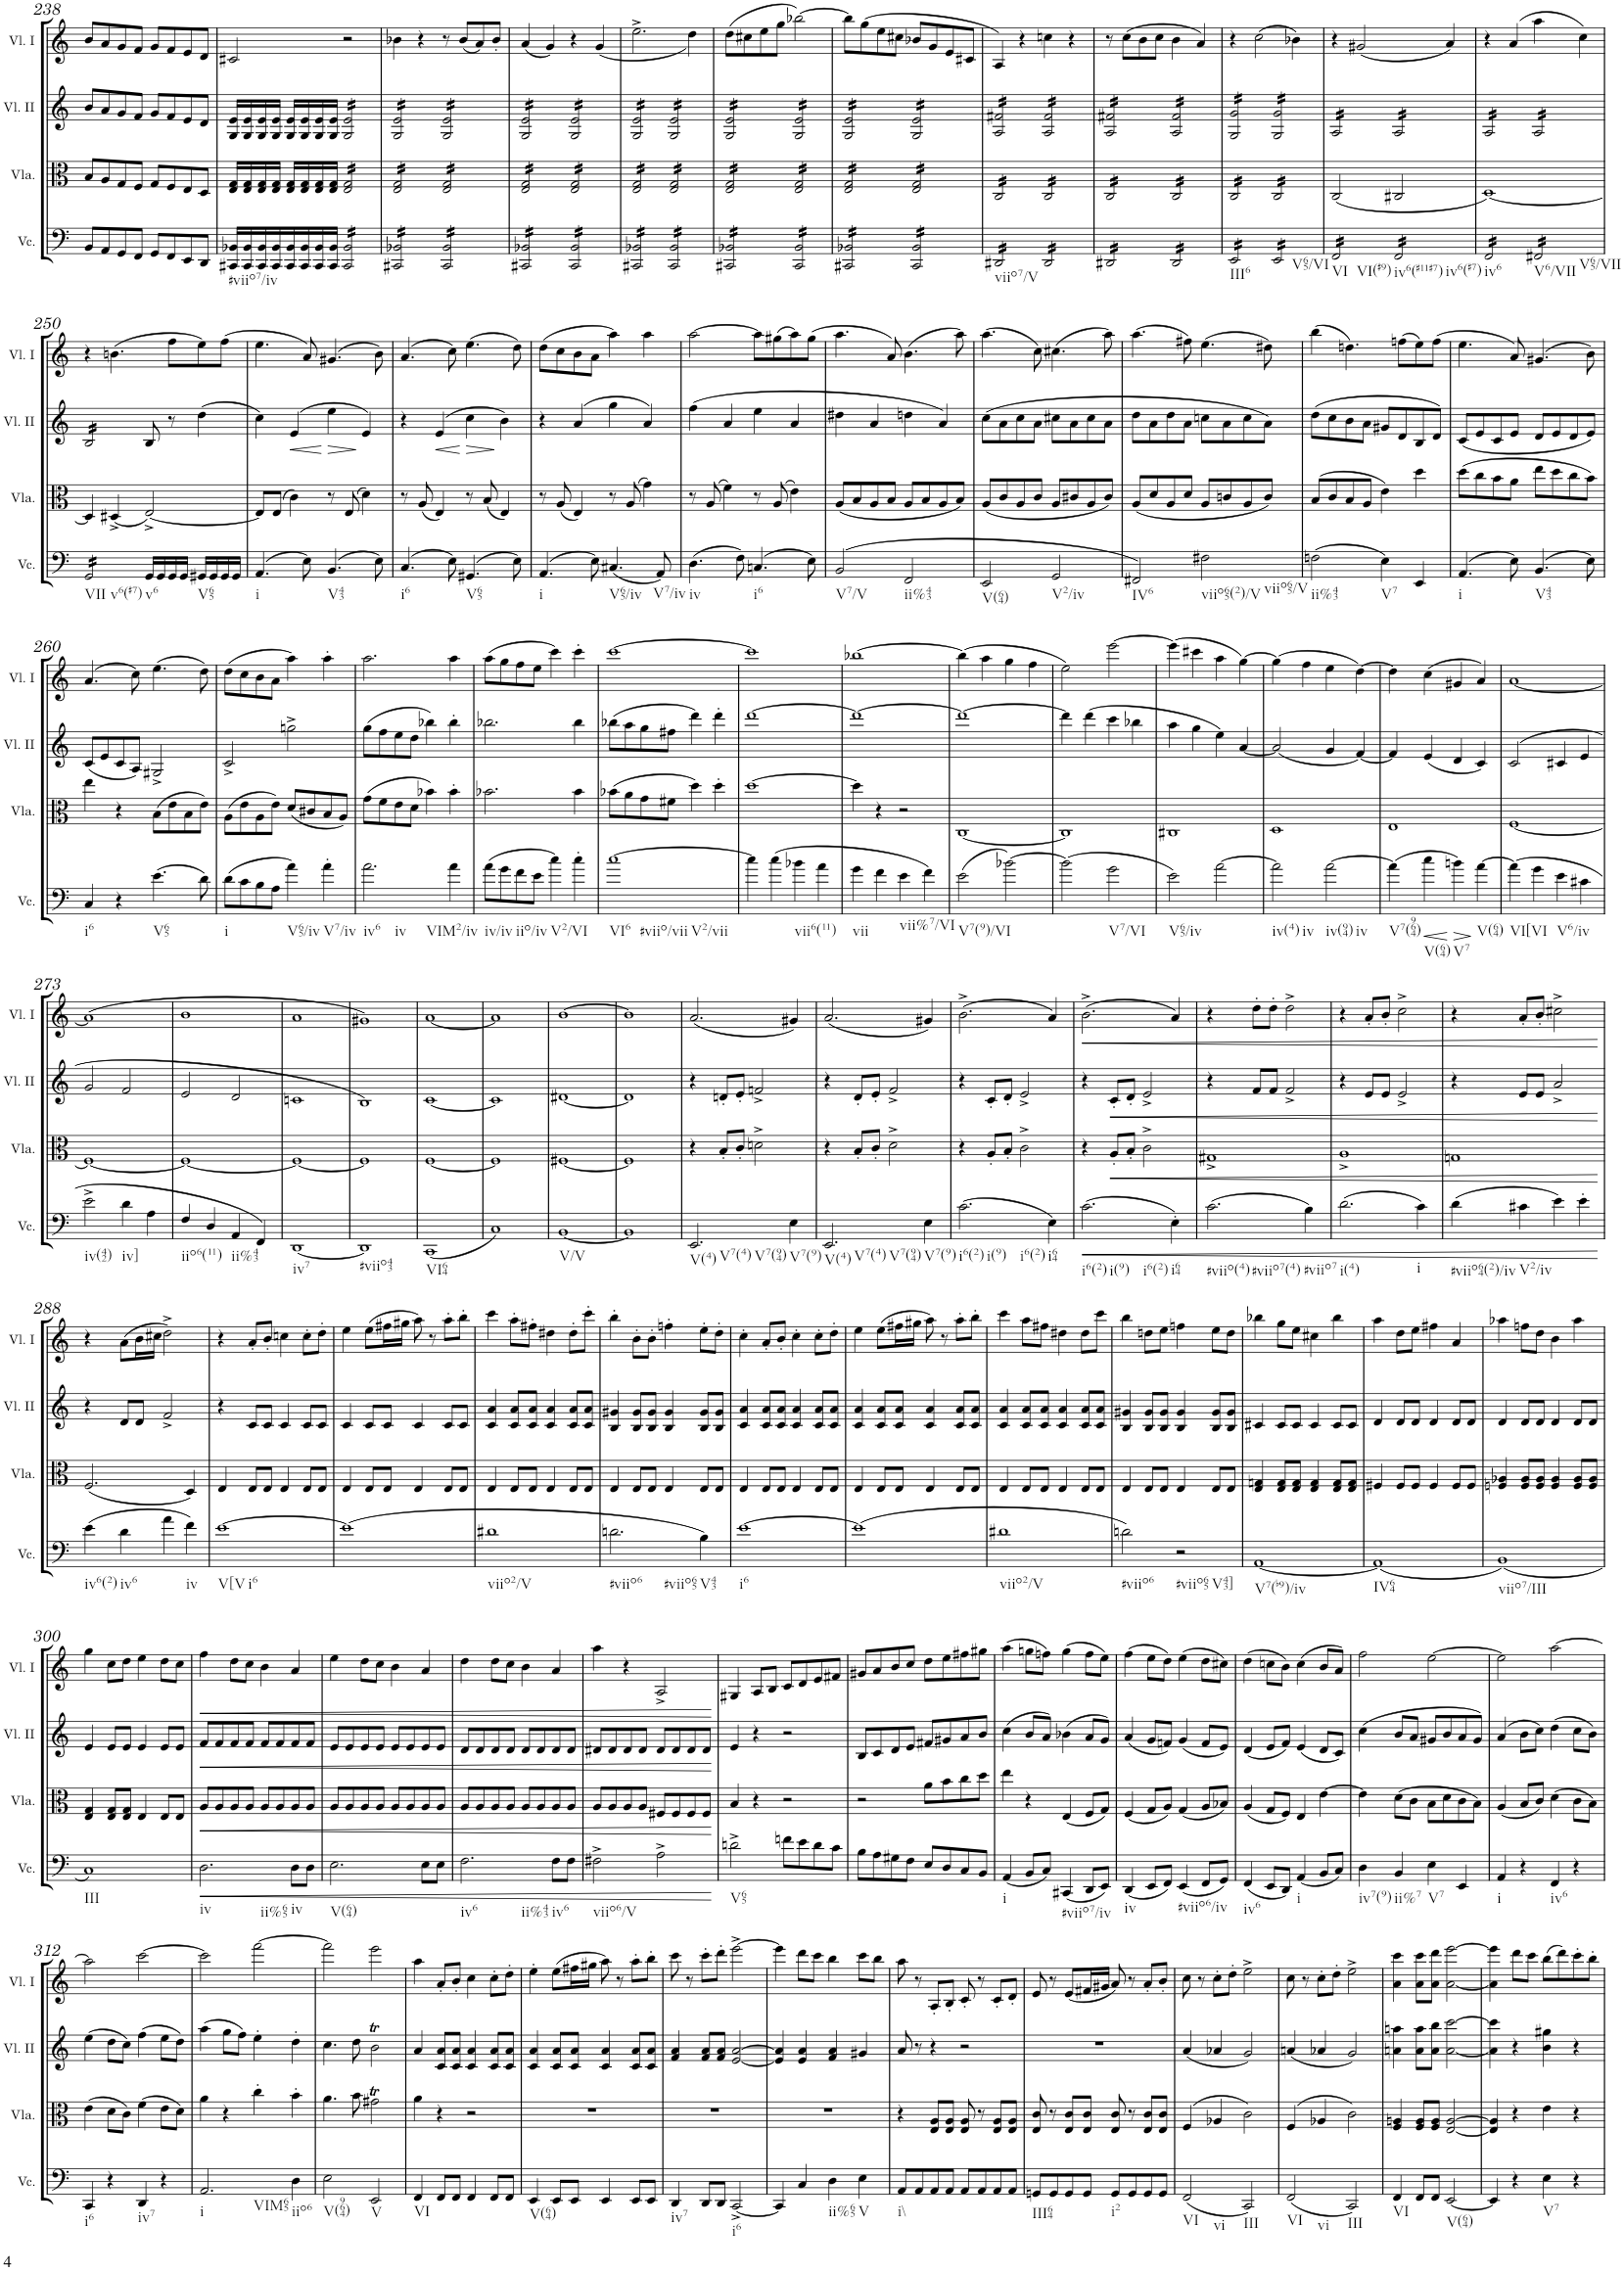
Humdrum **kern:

**kern	**dynam	**kern	**dynam	**kern	**dynam	**kern	**dynam
*part4	*part4	*part3	*part3	*part2	*part2	*part1	*part1
*staff4	*staff4	*staff3	*staff3	*staff2	*staff2	*staff1	*staff1
*I"Violoncello	*	*I"Viola	*	*I"Violine II	*	*I"Violine I	*
*I'Vc.	*	*I'Vla.	*	*I'Vl. II	*	*I'Vl. I	*
!!LO:PB:g=z
*clefF4	*	*clefC3	*	*clefG2	*	*clefG2	*
*k[]	*	*k[]	*	*k[]	*	*k[]	*
*M2/2	*	*M2/2	*	*M2/2	*	*M2/2	*
*met(c|)	*	*met(c|)	*	*met(c|)	*	*met(c|)	*
=238	=238	=238	=238	=238	=238	=238	=238
8BB/L	.	8B/L	.	8b/L	.	8b/L	.
8AA/	.	8A/	.	8a/	.	8a/	.
8GG/	.	8G/	.	8g/	.	8g/	.
8FF/J	.	8F/J	.	8f/J	.	8f/J	.
8GG/L	.	8G/L	.	8g/L	.	8g/L	.
8FF/	.	8F/	.	8f/	.	8f/	.
8EE/	.	8E/	.	8e/	.	8e/	.
8DD/J	.	8D/J	.	8d/J	.	8d/J	.
=239	=239	=239	=239	=239	=239	=239	=239
!LO:TX:b:t=#viio7/iv	!	!	!	!	!	!	!
16CC#X/ 16BB-X/LL	.	16E/ 16G/LL	.	16G/ 16e/LL	.	2c#X/	.
16CC#/ 16BB-/	.	16E/ 16G/	.	16G/ 16e/	.	.	.
16CC#/ 16BB-/	.	16E/ 16G/	.	16G/ 16e/	.	.	.
16CC#/ 16BB-/	.	16E/ 16G/JJ	.	16G/ 16e/JJ	.	.	.
16CC#/ 16BB-/	.	16E/ 16G/LL	.	16G/ 16e/LL	.	.	.
16CC#/ 16BB-/	.	16E/ 16G/	.	16G/ 16e/	.	.	.
16CC#/ 16BB-/	.	16E/ 16G/	.	16G/ 16e/	.	.	.
16CC#/ 16BB-/JJ	.	16E/ 16G/JJ	.	16G/ 16e/JJ	.	.	.
*tremolo	*	*	*	*	*	*	*
*	*	*tremolo	*	*	*	*	*
*	*	*	*	*tremolo	*	*	*
16CC#/ 16BB-/LL	.	16E/ 16G/LL	.	16G/ 16e/LL	.	2r	.
16CC#/ 16BB-/	.	16E/ 16G/	.	16G/ 16e/	.	.	.
16CC#/ 16BB-/	.	16E/ 16G/	.	16G/ 16e/	.	.	.
16CC#/ 16BB-/	.	16E/ 16G/	.	16G/ 16e/	.	.	.
16CC#/ 16BB-/	.	16E/ 16G/	.	16G/ 16e/	.	.	.
16CC#/ 16BB-/	.	16E/ 16G/	.	16G/ 16e/	.	.	.
16CC#/ 16BB-/	.	16E/ 16G/	.	16G/ 16e/	.	.	.
16CC#/ 16BB-/JJ	.	16E/ 16G/JJ	.	16G/ 16e/JJ	.	.	.
=240	=240	=240	=240	=240	=240	=240	=240
16CC#X/ 16BB-X/LL	.	16E/ 16G/LL	.	16G/ 16e/LL	.	4b-X\	.
16CC#X/ 16BB-X/	.	16E/ 16G/	.	16G/ 16e/	.	.	.
16CC#X/ 16BB-X/	.	16E/ 16G/	.	16G/ 16e/	.	.	.
16CC#X/ 16BB-X/	.	16E/ 16G/	.	16G/ 16e/	.	.	.
16CC#X/ 16BB-X/	.	16E/ 16G/	.	16G/ 16e/	.	4r	.
16CC#X/ 16BB-X/	.	16E/ 16G/	.	16G/ 16e/	.	.	.
16CC#X/ 16BB-X/	.	16E/ 16G/	.	16G/ 16e/	.	.	.
16CC#X/ 16BB-X/JJ	.	16E/ 16G/JJ	.	16G/ 16e/JJ	.	.	.
16CC#/ 16BB-/LL	.	16E/ 16G/LL	.	16G/ 16e/LL	.	8r	.
16CC#/ 16BB-/	.	16E/ 16G/	.	16G/ 16e/	.	.	.
16CC#/ 16BB-/	.	16E/ 16G/	.	16G/ 16e/	.	(<8b-/L	.
16CC#/ 16BB-/	.	16E/ 16G/	.	16G/ 16e/	.	.	.
16CC#/ 16BB-/	.	16E/ 16G/	.	16G/ 16e/	.	8a/)	.
16CC#/ 16BB-/	.	16E/ 16G/	.	16G/ 16e/	.	.	.
16CC#/ 16BB-/	.	16E/ 16G/	.	16G/ 16e/	.	8b-'/J	.
16CC#/ 16BB-/JJ	.	16E/ 16G/JJ	.	16G/ 16e/JJ	.	.	.
=241	=241	=241	=241	=241	=241	=241	=241
16CC#X/ 16BB-X/LL	.	16E/ 16G/LL	.	16G/ 16e/LL	.	(<4a/	.
16CC#X/ 16BB-X/	.	16E/ 16G/	.	16G/ 16e/	.	.	.
16CC#X/ 16BB-X/	.	16E/ 16G/	.	16G/ 16e/	.	.	.
16CC#X/ 16BB-X/	.	16E/ 16G/	.	16G/ 16e/	.	.	.
16CC#X/ 16BB-X/	.	16E/ 16G/	.	16G/ 16e/	.	4g/)	.
16CC#X/ 16BB-X/	.	16E/ 16G/	.	16G/ 16e/	.	.	.
16CC#X/ 16BB-X/	.	16E/ 16G/	.	16G/ 16e/	.	.	.
16CC#X/ 16BB-X/JJ	.	16E/ 16G/JJ	.	16G/ 16e/JJ	.	.	.
16CC#/ 16BB-/LL	.	16E/ 16G/LL	.	16G/ 16e/LL	.	4r	.
16CC#/ 16BB-/	.	16E/ 16G/	.	16G/ 16e/	.	.	.
16CC#/ 16BB-/	.	16E/ 16G/	.	16G/ 16e/	.	.	.
16CC#/ 16BB-/	.	16E/ 16G/	.	16G/ 16e/	.	.	.
16CC#/ 16BB-/	.	16E/ 16G/	.	16G/ 16e/	.	(<4g/	.
16CC#/ 16BB-/	.	16E/ 16G/	.	16G/ 16e/	.	.	.
16CC#/ 16BB-/	.	16E/ 16G/	.	16G/ 16e/	.	.	.
16CC#/ 16BB-/JJ	.	16E/ 16G/JJ	.	16G/ 16e/JJ	.	.	.
=242	=242	=242	=242	=242	=242	=242	=242
16CC#X/ 16BB-X/LL	.	16E/ 16G/LL	.	16G/ 16e/LL	.	2.ee^\	.
16CC#X/ 16BB-X/	.	16E/ 16G/	.	16G/ 16e/	.	.	.
16CC#X/ 16BB-X/	.	16E/ 16G/	.	16G/ 16e/	.	.	.
16CC#X/ 16BB-X/	.	16E/ 16G/	.	16G/ 16e/	.	.	.
16CC#X/ 16BB-X/	.	16E/ 16G/	.	16G/ 16e/	.	.	.
16CC#X/ 16BB-X/	.	16E/ 16G/	.	16G/ 16e/	.	.	.
16CC#X/ 16BB-X/	.	16E/ 16G/	.	16G/ 16e/	.	.	.
16CC#X/ 16BB-X/JJ	.	16E/ 16G/JJ	.	16G/ 16e/JJ	.	.	.
16CC#/ 16BB-/LL	.	16E/ 16G/LL	.	16G/ 16e/LL	.	.	.
16CC#/ 16BB-/	.	16E/ 16G/	.	16G/ 16e/	.	.	.
16CC#/ 16BB-/	.	16E/ 16G/	.	16G/ 16e/	.	.	.
16CC#/ 16BB-/	.	16E/ 16G/	.	16G/ 16e/	.	.	.
16CC#/ 16BB-/	.	16E/ 16G/	.	16G/ 16e/	.	4dd\)	.
16CC#/ 16BB-/	.	16E/ 16G/	.	16G/ 16e/	.	.	.
16CC#/ 16BB-/	.	16E/ 16G/	.	16G/ 16e/	.	.	.
16CC#/ 16BB-/JJ	.	16E/ 16G/JJ	.	16G/ 16e/JJ	.	.	.
=243	=243	=243	=243	=243	=243	=243	=243
16CC#X/ 16BB-X/LL	.	16E/ 16G/LL	.	16G/ 16e/LL	.	(>8dd\L	.
16CC#X/ 16BB-X/	.	16E/ 16G/	.	16G/ 16e/	.	.	.
16CC#X/ 16BB-X/	.	16E/ 16G/	.	16G/ 16e/	.	8cc#X\	.
16CC#X/ 16BB-X/	.	16E/ 16G/	.	16G/ 16e/	.	.	.
16CC#X/ 16BB-X/	.	16E/ 16G/	.	16G/ 16e/	.	8ee\	.
16CC#X/ 16BB-X/	.	16E/ 16G/	.	16G/ 16e/	.	.	.
16CC#X/ 16BB-X/	.	16E/ 16G/	.	16G/ 16e/	.	8gg\J	.
16CC#X/ 16BB-X/JJ	.	16E/ 16G/JJ	.	16G/ 16e/JJ	.	.	.
16CC#/ 16BB-/LL	.	16E/ 16G/LL	.	16G/ 16e/LL	.	[2bb-X\)	.
16CC#/ 16BB-/	.	16E/ 16G/	.	16G/ 16e/	.	.	.
16CC#/ 16BB-/	.	16E/ 16G/	.	16G/ 16e/	.	.	.
16CC#/ 16BB-/	.	16E/ 16G/	.	16G/ 16e/	.	.	.
16CC#/ 16BB-/	.	16E/ 16G/	.	16G/ 16e/	.	.	.
16CC#/ 16BB-/	.	16E/ 16G/	.	16G/ 16e/	.	.	.
16CC#/ 16BB-/	.	16E/ 16G/	.	16G/ 16e/	.	.	.
16CC#/ 16BB-/JJ	.	16E/ 16G/JJ	.	16G/ 16e/JJ	.	.	.
=244	=244	=244	=244	=244	=244	=244	=244
16CC#X/ 16BB-X/LL	.	16E/ 16G/LL	.	16G/ 16e/LL	.	8bb-\L]	.
16CC#X/ 16BB-X/	.	16E/ 16G/	.	16G/ 16e/	.	.	.
16CC#X/ 16BB-X/	.	16E/ 16G/	.	16G/ 16e/	.	(>8gg\	.
16CC#X/ 16BB-X/	.	16E/ 16G/	.	16G/ 16e/	.	.	.
16CC#X/ 16BB-X/	.	16E/ 16G/	.	16G/ 16e/	.	8ee\	.
16CC#X/ 16BB-X/	.	16E/ 16G/	.	16G/ 16e/	.	.	.
16CC#X/ 16BB-X/	.	16E/ 16G/	.	16G/ 16e/	.	8cc#X\J	.
16CC#X/ 16BB-X/JJ	.	16E/ 16G/JJ	.	16G/ 16e/JJ	.	.	.
16CC#/ 16BB-/LL	.	16E/ 16G/LL	.	16G/ 16e/LL	.	8b-X/L	.
16CC#/ 16BB-/	.	16E/ 16G/	.	16G/ 16e/	.	.	.
16CC#/ 16BB-/	.	16E/ 16G/	.	16G/ 16e/	.	8g/	.
16CC#/ 16BB-/	.	16E/ 16G/	.	16G/ 16e/	.	.	.
16CC#/ 16BB-/	.	16E/ 16G/	.	16G/ 16e/	.	8e/	.
16CC#/ 16BB-/	.	16E/ 16G/	.	16G/ 16e/	.	.	.
16CC#/ 16BB-/	.	16E/ 16G/	.	16G/ 16e/	.	8c#X/J	.
16CC#/ 16BB-/JJ	.	16E/ 16G/JJ	.	16G/ 16e/JJ	.	.	.
=245	=245	=245	=245	=245	=245	=245	=245
!LO:TX:b:t=viio7/V	!	!	!	!	!	!	!
16DD#X/LL	.	16C/LL	.	16A/ 16f#X/LL	.	4A/)	.
16DD#X/	.	16C/	.	16A/ 16f#X/	.	.	.
16DD#X/	.	16C/	.	16A/ 16f#X/	.	.	.
16DD#X/	.	16C/	.	16A/ 16f#X/	.	.	.
16DD#X/	.	16C/	.	16A/ 16f#X/	.	4r	.
16DD#X/	.	16C/	.	16A/ 16f#X/	.	.	.
16DD#X/	.	16C/	.	16A/ 16f#X/	.	.	.
16DD#X/JJ	.	16C/JJ	.	16A/ 16f#X/JJ	.	.	.
16DD#/LL	.	16C/LL	.	16A/ 16f#/LL	.	4ccn\	.
16DD#/	.	16C/	.	16A/ 16f#/	.	.	.
16DD#/	.	16C/	.	16A/ 16f#/	.	.	.
16DD#/	.	16C/	.	16A/ 16f#/	.	.	.
16DD#/	.	16C/	.	16A/ 16f#/	.	4r	.
16DD#/	.	16C/	.	16A/ 16f#/	.	.	.
16DD#/	.	16C/	.	16A/ 16f#/	.	.	.
16DD#/JJ	.	16C/JJ	.	16A/ 16f#/JJ	.	.	.
=246	=246	=246	=246	=246	=246	=246	=246
16DD#X/LL	.	16C/LL	.	16A/ 16f#X/LL	.	8r	.
16DD#X/	.	16C/	.	16A/ 16f#X/	.	.	.
16DD#X/	.	16C/	.	16A/ 16f#X/	.	(>8cc\L	.
16DD#X/	.	16C/	.	16A/ 16f#X/	.	.	.
16DD#X/	.	16C/	.	16A/ 16f#X/	.	8b\	.
16DD#X/	.	16C/	.	16A/ 16f#X/	.	.	.
16DD#X/	.	16C/	.	16A/ 16f#X/	.	8cc\J	.
16DD#X/JJ	.	16C/JJ	.	16A/ 16f#X/JJ	.	.	.
16DD#/LL	.	16C/LL	.	16A/ 16f#/LL	.	4b\	.
16DD#/	.	16C/	.	16A/ 16f#/	.	.	.
16DD#/	.	16C/	.	16A/ 16f#/	.	.	.
16DD#/	.	16C/	.	16A/ 16f#/	.	.	.
16DD#/	.	16C/	.	16A/ 16f#/	.	4a/)	.
16DD#/	.	16C/	.	16A/ 16f#/	.	.	.
16DD#/	.	16C/	.	16A/ 16f#/	.	.	.
16DD#/JJ	.	16C/JJ	.	16A/ 16f#/JJ	.	.	.
=247	=247	=247	=247	=247	=247	=247	=247
!LO:TX:b:t=III6	!	!	!	!	!	!	!
16EE/LL	.	16C/LL	.	16G/ 16g/LL	.	4r	.
16EE/	.	16C/	.	16G/ 16g/	.	.	.
16EE/	.	16C/	.	16G/ 16g/	.	.	.
16EE/	.	16C/	.	16G/ 16g/	.	.	.
16EE/	.	16C/	.	16G/ 16g/	.	(>2cc\	.
16EE/	.	16C/	.	16G/ 16g/	.	.	.
16EE/	.	16C/	.	16G/ 16g/	.	.	.
16EE/JJ	.	16C/JJ	.	16G/ 16g/JJ	.	.	.
!LO:TX:b:t=V65/VI	!	!	!	!	!	!	!
16EE/LL	.	16C/LL	.	16G/ 16g/LL	.	.	.
16EE/	.	16C/	.	16G/ 16g/	.	.	.
16EE/	.	16C/	.	16G/ 16g/	.	.	.
16EE/	.	16C/	.	16G/ 16g/	.	.	.
16EE/	.	16C/	.	16G/ 16g/	.	4b-X\)	.
16EE/	.	16C/	.	16G/ 16g/	.	.	.
16EE/	.	16C/	.	16G/ 16g/	.	.	.
16EE/JJ	.	16C/JJ	.	16G/ 16g/JJ	.	.	.
*	*	*Xtremolo	*	*	*	*	*
=248	=248	=248	=248	=248	=248	=248	=248
!LO:TX:b:t=VI	!	!	!	!	!	!	!
!LO:TX:b:t=VI(#9)	!	!	!	!	!	!	!
16FF/LL	.	(<2C/	.	16A/LL	.	4r	.
16FF/	.	.	.	16A/	.	.	.
16FF/	.	.	.	16A/	.	.	.
16FF/	.	.	.	16A/	.	.	.
16FF/	.	.	.	16A/	.	(<2g#X/	.
16FF/	.	.	.	16A/	.	.	.
16FF/	.	.	.	16A/	.	.	.
16FF/JJ	.	.	.	16A/JJ	.	.	.
!LO:TX:b:t=iv6(#11#7)	!	!	!	!	!	!	!
!LO:TX:b:t=iv6(#7)	!	!	!	!	!	!	!
16FF/LL	.	2C#X/	.	16A/LL	.	.	.
16FF/	.	.	.	16A/	.	.	.
16FF/	.	.	.	16A/	.	.	.
16FF/	.	.	.	16A/	.	.	.
16FF/	.	.	.	16A/	.	4a/)	.
16FF/	.	.	.	16A/	.	.	.
16FF/	.	.	.	16A/	.	.	.
16FF/JJ	.	.	.	16A/JJ	.	.	.
=249	=249	=249	=249	=249	=249	=249	=249
!LO:TX:b:t=iv6	!	!	!	!	!	!	!
16FF/LL	.	[1D)	.	16A/LL	.	4r	.
16FF/	.	.	.	16A/	.	.	.
16FF/	.	.	.	16A/	.	.	.
16FF/	.	.	.	16A/	.	.	.
16FF/	.	.	.	16A/	.	(>4a/	.
16FF/	.	.	.	16A/	.	.	.
16FF/	.	.	.	16A/	.	.	.
16FF/JJ	.	.	.	16A/JJ	.	.	.
!LO:TX:b:t=V6/VII	!	!	!	!	!	!	!
!LO:TX:b:t=V65/VII	!	!	!	!	!	!	!
16FF#X/LL	.	.	.	16A/LL	.	4aa\	.
16FF#X/	.	.	.	16A/	.	.	.
16FF#X/	.	.	.	16A/	.	.	.
16FF#X/	.	.	.	16A/	.	.	.
16FF#X/	.	.	.	16A/	.	4cc\)	.
16FF#X/	.	.	.	16A/	.	.	.
16FF#X/	.	.	.	16A/	.	.	.
16FF#X/JJ	.	.	.	16A/JJ	.	.	.
!!LO:LB:g=z
=250	=250	=250	=250	=250	=250	=250	=250
!LO:TX:b:t=VII	!	!	!	!	!	!	!
!LO:TX:b:t=v6(#7)	!	!	!	!	!	!	!
16GG/LL	.	4D/]	.	16B/LL	.	4r	.
16GG/	.	.	.	16B/	.	.	.
16GG/	.	.	.	16B/	.	.	.
16GG/	.	.	.	16B/	.	.	.
16GG/	.	(<4D#X^/	.	16B/	.	(>4.bn\	.
16GG/	.	.	.	16B/	.	.	.
16GG/	.	.	.	16B/	.	.	.
16GG/JJ	.	.	.	16B/JJ	.	.	.
*	*	*	*	*Xtremolo	*	*	*
*Xtremolo	*	*	*	*	*	*	*
!LO:TX:b:t=v6	!	!	!	!	!	!	!
16GG/LL	.	[2E^/)	.	8B/	.	.	.
16GG/	.	.	.	.	.	.	.
16GG/	.	.	.	8r	.	8ff\L	.
16GG/JJ	.	.	.	.	.	.	.
!LO:TX:b:t=V65	!	!	!	!	!	!	!
16GG#X/LL	.	.	.	(>4dd\	.	8ee\)	.
16GG#/	.	.	.	.	.	.	.
16GG#/	.	.	.	.	.	(>8ff\J	.
16GG#/JJ	.	.	.	.	.	.	.
=251	=251	=251	=251	=251	=251	=251	=251
!LO:TX:b:t=i	!	!	!	!	!	!	!
(>4.AA/	.	8E/L]	.	4cc\)	.	4.ee\	.
.	.	(>8E/J	.	.	.	.	.
!	!	!	!	!	!LO:HP:b	!	!
.	.	4c\)	.	(>4e/	<	.	.
8E\)	.	.	.	.	.	8a/)	.
!LO:TX:b:t=V43	!	!	!	!	!	!	!
!	!	!	!	!	!LO:HP:n=1:b	!	!
(>4.BB/	.	8r	.	4ee\	[ >	(>4.g#X/	.
.	.	(>8E/	.	.	.	.	.
.	.	4d\)	.	4e/)	]	.	.
8E\)	.	.	.	.	.	8b\)	.
=252	=252	=252	=252	=252	=252	=252	=252
!LO:TX:b:t=i6	!	!	!	!	!	!	!
(>4.C/	.	8r	.	4r	.	(>4.a/	.
.	.	(<8A/	.	.	.	.	.
!	!	!	!	!	!LO:HP:b	!	!
.	.	4E/)	.	(>4e/	<	.	.
8E\)	.	.	.	.	.	8cc\)	.
!LO:TX:b:t=V65	!	!	!	!	!	!	!
!	!	!	!	!	!LO:HP:n=1:b	!	!
(>4.GG#X/	.	8r	.	4cc\	[ >	(>4.ee\	.
.	.	(<8B/	.	.	.	.	.
.	.	4E/)	.	4b\)	]	.	.
8E\)	.	.	.	.	.	8dd\)	.
=253	=253	=253	=253	=253	=253	=253	=253
!LO:TX:b:t=i	!	!	!	!	!	!	!
(>4.AA/	.	8r	.	4r	.	(>8dd\L	.
.	.	(<8A/	.	.	.	8cc\	.
.	.	4E/)	.	(>4a/	.	8b\	.
8E\)	.	.	.	.	.	8a\J	.
!LO:TX:b:t=V65/iv	!	!	!	!	!	!	!
(<4.C#X/	.	8r	.	4gg\	.	4aa\)	.
.	.	(>8A/	.	.	.	.	.
.	.	4g\)	.	4a/)	.	4aa\	.
!LO:TX:b:t=V7/iv	!	!	!	!	!	!	!
8AA/)	.	.	.	.	.	.	.
=254	=254	=254	=254	=254	=254	=254	=254
!LO:TX:b:t=iv	!	!	!	!	!	!	!
(>4.D\	.	8r	.	(>4ff\	.	[2aa\	.
.	.	(>8A/	.	.	.	.	.
.	.	4f\)	.	4a/	.	.	.
8F\)	.	.	.	.	.	.	.
!LO:TX:b:t=i6	!	!	!	!	!	!	!
(>4.Cn/	.	8r	.	4ee\	.	8aa\L]	.
.	.	(>8A/	.	.	.	(>8gg#X\	.
.	.	4e\)	.	4a/	.	8aa\)	.
8E\)	.	.	.	.	.	(>8gg#\J	.
=255	=255	=255	=255	=255	=255	=255	=255
!LO:TX:b:t=V7/V	!	!	!	!	!	!	!
(>2BB/	.	(<8A/L	.	4dd#X\	.	4.aa\	.
.	.	8B/	.	.	.	.	.
.	.	8A/	.	4a/	.	.	.
.	.	8B/J	.	.	.	8a/)	.
!LO:TX:b:t=ii%43	!	!	!	!	!	!	!
2FF/	.	8A/L	.	4ddn\	.	(>4.b\	.
.	.	8B/	.	.	.	.	.
.	.	8A/	.	4a/)	.	.	.
.	.	8B/J)	.	.	.	8aa\)	.
=256	=256	=256	=256	=256	=256	=256	=256
!LO:TX:b:t=V(64)	!	!	!	!	!	!	!
2EE/	.	(<8A/L	.	(>8cc\L	.	(>4.aa\	.
.	.	8c/	.	8a\	.	.	.
.	.	8A/	.	8cc\	.	.	.
.	.	8c/J	.	8a\J	.	8cc\)	.
!LO:TX:b:t=V2/iv	!	!	!	!	!	!	!
2GG/	.	8A/L	.	8cc#X\L	.	(>4.cc#X\	.
.	.	8c#X/	.	8a\	.	.	.
.	.	8A/	.	8cc#\	.	.	.
.	.	8c#/J)	.	8a\J	.	8aa\)	.
=257	=257	=257	=257	=257	=257	=257	=257
!LO:TX:b:t=IV6	!	!	!	!	!	!	!
2FF#X/)	.	(<8A/L	.	8dd\L	.	(>4.aa\	.
.	.	8d/	.	8a\	.	.	.
.	.	8A/	.	8dd\	.	.	.
.	.	8d/J	.	8a\J	.	8ff#X\)	.
!LO:TX:b:t=viio65(2)/V	!	!	!	!	!	!	!
!LO:TX:b:t=viio65/V	!	!	!	!	!	!	!
2F#X\	.	8A/L	.	8ccn\L	.	(>4.ee\	.
.	.	8cn/	.	8a\	.	.	.
.	.	8A/	.	8cc\	.	.	.
.	.	8c/J)	.	8a\J)	.	8dd#X\)	.
=258	=258	=258	=258	=258	=258	=258	=258
!LO:TX:b:t=ii%43	!	!	!	!	!	!	!
(>2Fn\	.	(>8B/L	.	(>8dd\L	.	(>4bb\	.
.	.	8c/	.	8cc\	.	.	.
.	.	8B/	.	8b\	.	4.ddn\)	.
.	.	8A/J	.	8a\J	.	.	.
!LO:TX:b:t=V7	!	!	!	!	!	!	!
4E\)	.	4e\)	.	8g#X/L	.	.	.
.	.	.	.	8d/	.	(>8ffn\L	.
4EE/	.	4dd\	.	8B/	.	8ee\)	.
.	.	.	.	8d/J)	.	(>8ff\J	.
=259	=259	=259	=259	=259	=259	=259	=259
!LO:TX:b:t=i	!	!	!	!	!	!	!
(>4.AA/	.	(>8dd\L	.	(<8c/L	.	4.ee\	.
.	.	8cc\	.	8e/	.	.	.
.	.	8b\	.	8c/	.	.	.
8E\)	.	8a\J	.	8e/J	.	8a/)	.
!LO:TX:b:t=V43	!	!	!	!	!	!	!
(>4.BB/	.	8ee\L	.	8d/L	.	(>4.g#X/	.
.	.	8dd\	.	8e/	.	.	.
.	.	8cc\	.	8d/	.	.	.
8E\)	.	8b\J)	.	8e/J)	.	8b\)	.
!!LO:LB:g=z
=260	=260	=260	=260	=260	=260	=260	=260
!LO:TX:b:t=i6	!	!	!	!	!	!	!
4C/	.	4ee\	.	(<8c/L	.	(>4.a/	.
.	.	.	.	8e/	.	.	.
4r	.	4r	.	8c/	.	.	.
.	.	.	.	8A/J)	.	8cc\)	.
!LO:TX:b:t=V65	!	!	!	!	!	!	!
(>4.e\	.	(>8B\L	.	2G#X^/	.	(>4.ee\	.
.	.	8e\	.	.	.	.	.
.	.	8B\	.	.	.	.	.
8d\)	.	8e\J)	.	.	.	8dd\)	.
=261	=261	=261	=261	=261	=261	=261	=261
!LO:TX:b:t=i	!	!	!	!	!	!	!
(>8d\L	.	(>8A\L	.	2c^/	.	(>8dd\L	.
8c\	.	8e\	.	.	.	8cc\	.
8B\	.	8A\	.	.	.	8b\	.
8A\J	.	8e\J)	.	.	.	8a\J	.
!LO:TX:b:t=V65/iv	!	!	!	!	!	!	!
4a\)	.	(<8d/L	.	2ggn^\	.	4aa\)	.
.	.	8c#X/	.	.	.	.	.
!LO:TX:b:t=V7/iv	!	!	!	!	!	!	!
4a'\	.	8B/	.	.	.	4aa'\	.
.	.	8A/J)	.	.	.	.	.
=262	=262	=262	=262	=262	=262	=262	=262
!LO:TX:b:t=iv6	!	!	!	!	!	!	!
!LO:TX:b:t=iv	!	!	!	!	!	!	!
!LO:TX:b:t=VIM2/iv	!	!	!	!	!	!	!
2.a\	.	(>8g\L	.	(>8gg\L	.	2.aa\	.
.	.	8f\	.	8ff\	.	.	.
.	.	8e\	.	8ee\	.	.	.
.	.	8d\J	.	8dd\J	.	.	.
.	.	4b-X\)	.	4bb-X\)	.	.	.
4a\	.	4b-'\	.	4bb-'\	.	4aa\	.
=263	=263	=263	=263	=263	=263	=263	=263
!LO:TX:b:t=iv/iv	!	!	!	!	!	!	!
(>8a\L	.	2.b-X\	.	2.bb-X\	.	(>8aa\L	.
8g\	.	.	.	.	.	8gg\	.
!LO:TX:b:t=iio/iv	!	!	!	!	!	!	!
8f\	.	.	.	.	.	8ff\	.
8e\J	.	.	.	.	.	8ee\J	.
!LO:TX:b:t=V2/VI	!	!	!	!	!	!	!
4cc\)	.	.	.	.	.	4ccc\)	.
4cc'\	.	4b-\	.	4bb-\	.	4ccc'\	.
=264	=264	=264	=264	=264	=264	=264	=264
!LO:TX:b:t=VI6	!	!	!	!	!	!	!
!LO:TX:b:t=#viio/vii	!	!	!	!	!	!	!
!LO:TX:b:t=V2/vii	!	!	!	!	!	!	!
[1cc	.	(>8b-X\L	.	(>8bb-X\L	.	[1ccc	.
.	.	8a\	.	8aa\	.	.	.
.	.	8g\	.	8gg\	.	.	.
.	.	8f#X\J	.	8ff#X\J	.	.	.
.	.	4dd\)	.	4ddd\)	.	.	.
.	.	4dd'\	.	4ddd'\	.	.	.
=265	=265	=265	=265	=265	=265	=265	=265
4cc\]	.	[1dd	.	[1ddd	.	1ccc]	.
(>4cc\	.	.	.	.	.	.	.
!LO:TX:b:t=vii6(11)	!	!	!	!	!	!	!
4b-X\	.	.	.	.	.	.	.
4a\	.	.	.	.	.	.	.
=266	=266	=266	=266	=266	=266	=266	=266
!LO:TX:b:t=vii	!	!	!	!	!	!	!
4g\	.	4dd\]	.	1ddd_	.	[1bb-X	.
4f\	.	4r	.	.	.	.	.
!LO:TX:b:t=vii%7/VI	!	!	!	!	!	!	!
4e\	.	2r	.	.	.	.	.
4f\)	.	.	.	.	.	.	.
=267	=267	=267	=267	=267	=267	=267	=267
!LO:TX:b:t=V7(9)/VI	!	!	!	!	!	!	!
(>2e\	.	[1C	.	1ddd_	.	(>4bb-\]	.
.	.	.	.	.	.	4aa\	.
[2b-X\)	.	.	.	.	.	4gg\	.
.	.	.	.	.	.	4ff\	.
=268	=268	=268	=268	=268	=268	=268	=268
(>2b-\]	.	1C]	.	4ddd\]	.	2ee\)	.
.	.	.	.	(>4ddd\	.	.	.
!LO:TX:b:t=V7/VI	!	!	!	!	!	!	!
2g\	.	.	.	4ccc\	.	[2eee\	.
.	.	.	.	4bb-X\	.	.	.
=269	=269	=269	=269	=269	=269	=269	=269
!LO:TX:b:t=V65/iv	!	!	!	!	!	!	!
2e\)	.	1C#X	.	4aa\	.	(>4eee\]	.
.	.	.	.	4gg\	.	4ccc#X\	.
[2a\	.	.	.	4ee\)	.	4aa\	.
.	.	.	.	[4a/	.	[4gg\)	.
=270	=270	=270	=270	=270	=270	=270	=270
!LO:TX:b:t=iv(4)	!	!	!	!	!	!	!
!LO:TX:b:t=iv	!	!	!	!	!	!	!
2a\]	.	1D	.	(<2a/]	.	(>4gg\]	.
.	.	.	.	.	.	4ff\	.
!LO:TX:b:t=iv(94)	!	!	!	!	!	!	!
!LO:TX:b:t=iv	!	!	!	!	!	!	!
[2a\	.	.	.	4g/	.	4ee\	.
.	.	.	.	[4f/)	.	[4dd\)	.
=271	=271	=271	=271	=271	=271	=271	=271
!LO:TX:b:t=V7(964)	!	!	!	!	!	!	!
(>4a\]	.	1E	.	4f/]	.	4dd\]	.
!LO:TX:b:t=V(64)	!	!	!	!	!	!	!
!	!LO:HP:b	!	!	!	!	!	!
4cc\	<	.	.	(<4e/	.	(>4cc\	.
!LO:TX:b:t=V7	!	!	!	!	!	!	!
!	!LO:HP:n=1:b	!	!	!	!	!	!
4bn\)	[ >	.	.	4d/	.	4g#X/	.
!LO:TX:b:t=V(64)	!	!	!	!	!	!	!
[4a\	]	.	.	4c/)	.	4a/)	.
=272	=272	=272	=272	=272	=272	=272	=272
!LO:TX:b:t=VI[VI	!	!	!	!	!	!	!
(>4a\]	.	[1F	.	(>2c/	.	[1a	.
4g\	.	.	.	.	.	.	.
!LO:TX:b:t=V6/iv	!	!	!	!	!	!	!
4e\	.	.	.	4c#X/	.	.	.
4c#X\	.	.	.	4e/	.	.	.
!!LO:LB:g=z
=273	=273	=273	=273	=273	=273	=273	=273
!LO:TX:b:t=iv(42)	!	!	!	!	!	!	!
2e^\	.	1F_	.	2g/	.	(>1a]	.
!LO:TX:b:t=iv]	!	!	!	!	!	!	!
4d\	.	.	.	2f/	.	.	.
4A\	.	.	.	.	.	.	.
=274	=274	=274	=274	=274	=274	=274	=274
!LO:TX:b:t=iio6(11)	!	!	!	!	!	!	!
4F/	.	1F_	.	2e/	.	1b	.
4D/	.	.	.	.	.	.	.
!LO:TX:b:t=ii%43	!	!	!	!	!	!	!
4AA/	.	.	.	2d/	.	.	.
4FF/)	.	.	.	.	.	.	.
=275	=275	=275	=275	=275	=275	=275	=275
!LO:TX:b:t=iv7	!	!	!	!	!	!	!
[1DD	.	1F_	.	1cn	.	1a	.
=276	=276	=276	=276	=276	=276	=276	=276
!LO:TX:b:t=#viio43	!	!	!	!	!	!	!
1DD]	.	1F]	.	1B)	.	1g#X)	.
=277	=277	=277	=277	=277	=277	=277	=277
!LO:TX:b:t=VI64	!	!	!	!	!	!	!
(<1CC	.	[1F	.	[1c	.	[1a	.
=278	=278	=278	=278	=278	=278	=278	=278
1C)	.	1F]	.	1c]	.	1a]	.
=279	=279	=279	=279	=279	=279	=279	=279
!LO:TX:b:t=V/V	!	!	!	!	!	!	!
[1BB	.	[1F#X	.	[1d#X	.	[1b	.
=280	=280	=280	=280	=280	=280	=280	=280
1BB]	.	1F#]	.	1d#]	.	1b]	.
=281	=281	=281	=281	=281	=281	=281	=281
!LO:TX:b:t=V(4)	!	!	!	!	!	!	!
!LO:TX:b:t=V7(4)	!	!	!	!	!	!	!
!LO:TX:b:t=V7(94)	!	!	!	!	!	!	!
2.EE/	.	4r	.	4r	.	(<2.a/	.
.	.	8B'/L	.	8dn'/L	.	.	.
.	.	8c'/J	.	8e'/J	.	.	.
.	.	2dn^\	.	2fn^/	.	.	.
!LO:TX:b:t=V7(9)	!	!	!	!	!	!	!
4E\	.	.	.	.	.	4g#X/)	.
=282	=282	=282	=282	=282	=282	=282	=282
!LO:TX:b:t=V(4)	!	!	!	!	!	!	!
!LO:TX:b:t=V7(4)	!	!	!	!	!	!	!
!LO:TX:b:t=V7(94)	!	!	!	!	!	!	!
2.EE/	.	4r	.	4r	.	(<2.a/	.
.	.	8B'/L	.	8d'/L	.	.	.
.	.	8c'/J	.	8e'/J	.	.	.
.	.	2d^\	.	2f^/	.	.	.
!LO:TX:b:t=V7(9)	!	!	!	!	!	!	!
4E\	.	.	.	.	.	4g#X/)	.
=283	=283	=283	=283	=283	=283	=283	=283
!LO:TX:b:t=i6(2)	!	!	!	!	!	!	!
!LO:TX:b:t=i(9)	!	!	!	!	!	!	!
!LO:TX:b:t=i6(2)	!	!	!	!	!	!	!
(>2.c\	.	4r	.	4r	.	(>2.b^\	.
.	.	8A'/L	.	8c'/L	.	.	.
.	.	8B'/J	.	8d'/J	.	.	.
.	.	2c^\	.	2e^/	.	.	.
!LO:TX:b:t=i64	!	!	!	!	!	!	!
4E\)	.	.	.	.	.	4a/)	.
=284	=284	=284	=284	=284	=284	=284	=284
!LO:TX:b:t=i6(2)	!	!	!	!	!	!	!
!LO:TX:b:t=i(9)	!	!	!	!	!	!	!
!LO:TX:b:t=i6(2)	!	!	!	!	!	!	!
!	!LO:HP:b	!	!	!	!	!	!LO:HP:b
(>2.c\	<	4r	.	4r	.	(>2.b^\	<
!	!	!	!LO:HP:b	!	!LO:HP:b	!	!
.	.	8A'/L	<	8c'/L	<	.	.
.	.	8B'/J	.	8d'/J	.	.	.
.	.	2c^\	.	2e^/	.	.	.
!LO:TX:b:t=i64	!	!	!	!	!	!	!
4E'\)	.	.	.	.	.	4a/)	.
=285	=285	=285	=285	=285	=285	=285	=285
!LO:TX:b:t=#viio(4)	!	!	!	!	!	!	!
!LO:TX:b:t=#viio7(4)	!	!	!	!	!	!	!
(>2.c\	.	1G#X^	.	4r	.	4r	.
.	.	.	.	8f/L	.	8dd'\L	.
.	.	.	.	8f/J	.	8dd'\J	.
.	.	.	.	2f^/	.	2dd^\	.
!LO:TX:b:t=#viio7	!	!	!	!	!	!	!
4B\)	.	.	.	.	.	.	.
=286	=286	=286	=286	=286	=286	=286	=286
!LO:TX:b:t=i(4)	!	!	!	!	!	!	!
(>2.d\	.	1A^	.	4r	.	4r	.
.	.	.	.	8e/L	.	8a'/L	.
.	.	.	.	8e/J	.	8b'/J	.
.	.	.	.	2e^/	.	2cc^\	.
!LO:TX:b:t=i	!	!	!	!	!	!	!
4c\)	.	.	.	.	.	.	.
=287	=287	=287	=287	=287	=287	=287	=287
!LO:TX:b:t=#viio64(2)/iv	!	!	!	!	!	!	!
(>4d\	.	1Gn	.	4r	.	4r	.
!LO:TX:b:t=V2/iv	!	!	!	!	!	!	!
4c#X\	.	.	.	8e/L	.	8a'/L	.
.	.	.	.	8e/J	.	8b'/J	.
4e\)	.	.	.	2a^/	.	2cc#X^\	.
4e'\	.	.	.	.	.	.	.
.	[	.	[	.	[	.	[
!!LO:LB:g=z
=288	=288	=288	=288	=288	=288	=288	=288
!LO:TX:b:t=iv6(2)	!	!	!	!	!	!	!
(>4e\	.	(<2.F/	.	4r	.	4r	.
!LO:TX:b:t=iv6	!	!	!	!	!	!	!
4d\	.	.	.	8d/L	.	(>8a\L	.
.	.	.	.	8d/J	.	16b\L	.
.	.	.	.	.	.	16cc#X\JJ	.
4a\	.	.	.	2f^/	.	2dd^\)	.
!LO:TX:b:t=iv	!	!	!	!	!	!	!
4f\)	.	4D/)	.	.	.	.	.
=289	=289	=289	=289	=289	=289	=289	=289
!LO:TX:b:t=V[V	!	!	!	!	!	!	!
!LO:TX:b:t=i6	!	!	!	!	!	!	!
[1e	.	4E/	.	4r	.	4r	.
.	.	8E/L	.	8c/L	.	8a'/L	.
.	.	8E/J	.	8c/J	.	8b'/J	.
.	.	4E/	.	4c/	.	4ccn\	.
.	.	8E/L	.	8c/L	.	8cc'\L	.
.	.	8E/J	.	8c/J	.	8dd'\J	.
=290	=290	=290	=290	=290	=290	=290	=290
(>1e]	.	4E/	.	4c/	.	4ee\	.
.	.	8E/L	.	8c/L	.	(>8ee\L	.
.	.	8E/J	.	8c/J	.	16ff#X\L	.
.	.	.	.	.	.	16gg#X\JJ	.
.	.	4E/	.	4c/	.	8aa\)	.
.	.	.	.	.	.	8r	.
.	.	8E/L	.	8c/L	.	8aa'\L	.
.	.	8E/J	.	8c/J	.	8bb'\J	.
=291	=291	=291	=291	=291	=291	=291	=291
!LO:TX:b:t=viio2/V	!	!	!	!	!	!	!
1d#X	.	4E/	.	4c/ 4a/	.	4ccc\	.
.	.	8E/L	.	8c/ 8a/L	.	8aa'\L	.
.	.	8E/J	.	8c/ 8a/J	.	8ff#X'\J	.
.	.	4E/	.	4c/ 4a/	.	4dd#X\	.
.	.	8E/L	.	8c/ 8a/L	.	8dd#'\L	.
.	.	8E/J	.	8c/ 8a/J	.	8ccc'\J	.
=292	=292	=292	=292	=292	=292	=292	=292
!LO:TX:b:t=#viio6	!	!	!	!	!	!	!
!LO:TX:b:t=#viio65	!	!	!	!	!	!	!
2.dn\	.	4E/	.	4B/ 4g#X/	.	4bb'\	.
.	.	8E/L	.	8B/ 8g#/L	.	8b'\L	.
.	.	8E/J	.	8B/ 8g#/J	.	8b'\J	.
.	.	4E/	.	4B/ 4g#/	.	4ffn'\	.
!LO:TX:b:t=V43	!	!	!	!	!	!	!
4B\)	.	8E/L	.	8B/ 8g#/L	.	8ee'\L	.
.	.	8E/J	.	8B/ 8g#/J	.	8dd'\J	.
=293	=293	=293	=293	=293	=293	=293	=293
!LO:TX:b:t=i6	!	!	!	!	!	!	!
[1e	.	4E/	.	4c/ 4a/	.	4cc'\	.
.	.	8E/L	.	8c/ 8a/L	.	8a'/L	.
.	.	8E/J	.	8c/ 8a/J	.	8b'/J	.
.	.	4E/	.	4c/ 4a/	.	4cc'\	.
.	.	8E/L	.	8c/ 8a/L	.	8cc'\L	.
.	.	8E/J	.	8c/ 8a/J	.	8dd'\J	.
=294	=294	=294	=294	=294	=294	=294	=294
(>1e]	.	4E/	.	4c/ 4a/	.	4ee\	.
.	.	8E/L	.	8c/ 8a/L	.	(>8ee\L	.
.	.	8E/J	.	8c/ 8a/J	.	16ff#X\L	.
.	.	.	.	.	.	16gg#X\JJ	.
.	.	4E/	.	4c/ 4a/	.	8aa\)	.
.	.	.	.	.	.	8r	.
.	.	8E/L	.	8c/ 8a/L	.	8aa'\L	.
.	.	8E/J	.	8c/ 8a/J	.	8bb'\J	.
=295	=295	=295	=295	=295	=295	=295	=295
!LO:TX:b:t=viio2/V	!	!	!	!	!	!	!
1d#X	.	4E/	.	4c/ 4a/	.	4ccc\	.
.	.	8E/L	.	8c/ 8a/L	.	8aa\L	.
.	.	8E/J	.	8c/ 8a/J	.	8ff#X\J	.
.	.	4E/	.	4c/ 4a/	.	4dd#X\	.
.	.	8E/L	.	8c/ 8a/L	.	8dd#\L	.
.	.	8E/J	.	8c/ 8a/J	.	8ccc\J	.
=296	=296	=296	=296	=296	=296	=296	=296
!LO:TX:b:t=#viio6	!	!	!	!	!	!	!
2dn\)	.	4E/	.	4B/ 4g#X/	.	4bb\	.
.	.	8E/L	.	8B/ 8g#/L	.	8ddn\L	.
.	.	8E/J	.	8B/ 8g#/J	.	8ee\J	.
!LO:TX:b:t=#viio65	!	!	!	!	!	!	!
!LO:TX:b:t=V43]	!	!	!	!	!	!	!
2r	.	4E/	.	4B/ 4g#/	.	4ffn\	.
.	.	8E/L	.	8B/ 8g#/L	.	8ee\L	.
.	.	8E/J	.	8B/ 8g#/J	.	8dd\J	.
=297	=297	=297	=297	=297	=297	=297	=297
!LO:TX:b:t=V7(b9)/iv	!	!	!	!	!	!	!
[1AA	.	4E/ 4Gn/	.	4c#X/	.	4bb-X\	.
.	.	8E/ 8G/L	.	8c#/L	.	8gg\L	.
.	.	8E/ 8G/J	.	8c#/J	.	8ee\J	.
.	.	4E/ 4G/	.	4c#/	.	4cc#X\	.
.	.	8E/ 8G/L	.	8c#/L	.	4bb-\	.
.	.	8E/ 8G/J	.	8c#/J	.	.	.
=298	=298	=298	=298	=298	=298	=298	=298
!LO:TX:b:t=IV64	!	!	!	!	!	!	!
(<1AA]	.	4F#X/	.	4d/	.	4aa\	.
.	.	8F#/L	.	8d/L	.	8dd\L	.
.	.	8F#/J	.	8d/J	.	8ee\J	.
.	.	4F#/	.	4d/	.	4ff#X\	.
.	.	8F#/L	.	8d/L	.	4a/	.
.	.	8F#/J	.	8d/J	.	.	.
=299	=299	=299	=299	=299	=299	=299	=299
!LO:TX:b:t=viio7/III	!	!	!	!	!	!	!
(<1BB)	.	4Fn/ 4A-X/	.	4d/	.	4aa-X\	.
.	.	8F/ 8A-/L	.	8d/L	.	8ffn\L	.
.	.	8F/ 8A-/J	.	8d/J	.	8dd\J	.
.	.	4F/ 4A-/	.	4d/	.	4b\	.
.	.	8F/ 8A-/L	.	8d/L	.	4aa-\	.
.	.	8F/ 8A-/J	.	8d/J	.	.	.
!!LO:LB:g=z
=300	=300	=300	=300	=300	=300	=300	=300
!LO:TX:b:t=III	!	!	!	!	!	!	!
1C)	.	4E/ 4G/	.	4e/	.	4gg\	.
.	.	8E/ 8G/L	.	8e/L	.	8cc\L	.
.	.	8E/ 8G/J	.	8e/J	.	8dd\J	.
.	.	4E/	.	4e/	.	4ee\	.
.	.	8E/L	.	8e/L	.	8dd\L	.
.	.	8E/J	.	8e/J	.	8cc\J	.
=301	=301	=301	=301	=301	=301	=301	=301
!LO:TX:b:t=iv	!	!	!	!	!	!	!
!LO:TX:b:t=ii%65	!	!	!	!	!	!	!
!	!LO:HP:b	!	!LO:HP:b	!	!LO:HP:b	!	!LO:HP:b
2.D\	<	8A/L	<	8f/L	<	4ff\	<
.	.	8A/	.	8f/	.	.	.
.	.	8A/	.	8f/	.	8dd\L	.
.	.	8A/J	.	8f/J	.	8cc\J	.
.	.	8A/L	.	8f/L	.	4b\	.
.	.	8A/	.	8f/	.	.	.
!LO:TX:b:t=iv	!	!	!	!	!	!	!
8D\L	.	8A/	.	8f/	.	4a/	.
8D\J	.	8A/J	.	8f/J	.	.	.
=302	=302	=302	=302	=302	=302	=302	=302
!LO:TX:b:t=V(64)	!	!	!	!	!	!	!
2.E\	.	8A/L	.	8e/L	.	4ee\	.
.	.	8A/	.	8e/	.	.	.
.	.	8A/	.	8e/	.	8dd\L	.
.	.	8A/J	.	8e/J	.	8cc\J	.
.	.	8A/L	.	8e/L	.	4b\	.
.	.	8A/	.	8e/	.	.	.
8E\L	.	8A/	.	8e/	.	4a/	.
8E\J	.	8A/J	.	8e/J	.	.	.
=303	=303	=303	=303	=303	=303	=303	=303
!LO:TX:b:t=iv6	!	!	!	!	!	!	!
!LO:TX:b:t=ii%43	!	!	!	!	!	!	!
2.F\	.	8A/L	.	8d/L	.	4dd\	.
.	.	8A/	.	8d/	.	.	.
.	.	8A/	.	8d/	.	8dd\L	.
.	.	8A/J	.	8d/J	.	8cc\J	.
.	.	8A/L	.	8d/L	.	4b\	.
.	.	8A/	.	8d/	.	.	.
!LO:TX:b:t=iv6	!	!	!	!	!	!	!
8F\L	.	8A/	.	8d/	.	4a/	.
8F\J	.	8A/J	.	8d/J	.	.	.
=304	=304	=304	=304	=304	=304	=304	=304
!LO:TX:b:t=viio6/V	!	!	!	!	!	!	!
2F#X^\	.	8A/L	.	8d#X/L	.	4aa\	.
.	.	8A/	.	8d#/	.	.	.
.	.	8A/	.	8d#/	.	4r	.
.	.	8A/J	.	8d#/J	.	.	.
2A^\	.	8F#X/L	.	8d#/L	.	2A^/	.
.	.	8F#/	.	8d#/	.	.	.
.	.	8F#/	.	8d#/	.	.	.
.	.	8F#/J	.	8d#/J	.	.	.
.	[	.	[	.	[	.	[
=305	=305	=305	=305	=305	=305	=305	=305
!LO:TX:b:t=V65	!	!	!	!	!	!	!
2dn^\	.	4B/	.	4e/	.	4G#X/	.
.	.	4r	.	4r	.	8A/L	.
.	.	.	.	.	.	8B/J	.
8fn\L	.	2r	.	2r	.	8c/L	.
8e\	.	.	.	.	.	8d/	.
8d\	.	.	.	.	.	8e/	.
8c\J	.	.	.	.	.	8f#X/J	.
=306	=306	=306	=306	=306	=306	=306	=306
8B\L	.	2r	.	8B/L	.	8g#X/L	.
8A\	.	.	.	8c/	.	8a/	.
8G#X\	.	.	.	8d/	.	8b/	.
8F\J	.	.	.	8e/J	.	8cc/J	.
8E/L	.	8a\L	.	8f#X/L	.	8dd\L	.
8D/	.	8b\	.	8g#X/	.	8ee\	.
8C/	.	8cc\	.	8a/	.	8ff#X\	.
8BB/J	.	8dd\J	.	8b/J	.	8gg#X\J	.
=307	=307	=307	=307	=307	=307	=307	=307
!LO:TX:b:t=i	!	!	!	!	!	!	!
(<4AA/	.	4ee\	.	(>4cc\	.	(>4aa\	.
8BB/L	.	4r	.	8b/L	.	8ggn\L	.
8C/J)	.	.	.	8a/J)	.	8ffn\J)	.
!LO:TX:b:t=#viio7/iv	!	!	!	!	!	!	!
(<4CC#X/	.	(<4E/	.	(>4b-X\	.	(>4gg\	.
8DD/L	.	8F/L	.	8a/L	.	8ff\L	.
8EE/J)	.	8G/J)	.	8g/J)	.	8ee\J)	.
=308	=308	=308	=308	=308	=308	=308	=308
!LO:TX:b:t=iv	!	!	!	!	!	!	!
(<4DD/	.	(<4F/	.	(<4a/	.	(>4ff\	.
8EE/L	.	8G/L	.	8g/L	.	8ee\L	.
8FF/J)	.	8A/J)	.	8fn/J)	.	8dd\J)	.
!LO:TX:b:t=#viio6/iv	!	!	!	!	!	!	!
(<4EE/	.	(<4G/	.	(<4g/	.	(>4ee\	.
8FF/L	.	8A/L	.	8f/L	.	8dd\L	.
8GG/J)	.	8B-X/J)	.	8e/J)	.	8cc#X\J)	.
=309	=309	=309	=309	=309	=309	=309	=309
!LO:TX:b:t=iv6	!	!	!	!	!	!	!
(<4FF/	.	(<4A/	.	(<4d/	.	(>4dd\	.
8EE/L	.	8G/L	.	8e/L	.	8ccn\L	.
8DD/J)	.	8F/J)	.	8f/J)	.	8b\J)	.
!LO:TX:b:t=i	!	!	!	!	!	!	!
(<4AA/	.	4E/	.	(<4e/	.	(>4cc\	.
8BB/L	.	[4e\	.	8d/L	.	8b/L	.
8C/J)	.	.	.	8c/J)	.	8a/J)	.
=310	=310	=310	=310	=310	=310	=310	=310
!LO:TX:b:t=iv7(9)	!	!	!	!	!	!	!
4D\	.	4e\]	.	(>4cc\	.	2ff\	.
!LO:TX:b:t=ii%7	!	!	!	!	!	!	!
4BB/	.	(>8d\L	.	8b/L	.	.	.
.	.	8c\J	.	8a/J	.	.	.
!LO:TX:b:t=V7	!	!	!	!	!	!	!
4E\	.	8B\L	.	8g#X/L	.	[2ee\	.
.	.	8d\	.	8b/	.	.	.
4EE/	.	8c\	.	8a/	.	.	.
.	.	8B\J)	.	8g#/J)	.	.	.
=311	=311	=311	=311	=311	=311	=311	=311
!LO:TX:b:t=i	!	!	!	!	!	!	!
4AA/	.	(<4A/	.	(>4a/	.	2ee\]	.
4r	.	8B/L	.	8b\L	.	.	.
.	.	8c/J)	.	8cc\J)	.	.	.
!LO:TX:b:t=iv6	!	!	!	!	!	!	!
4FF/	.	(>4d\	.	(>4dd\	.	[2aa\	.
4r	.	8c\L	.	8cc\L	.	.	.
.	.	8B\J)	.	8b\J)	.	.	.
!!LO:LB:g=z
=312	=312	=312	=312	=312	=312	=312	=312
!LO:TX:b:t=i6	!	!	!	!	!	!	!
4CC/	.	(>4e\	.	(>4ee\	.	2aa\]	.
4r	.	8d\L	.	8dd\L	.	.	.
.	.	8c\J)	.	8cc\J)	.	.	.
!LO:TX:b:t=iv7	!	!	!	!	!	!	!
4DD/	.	(>4f\	.	(>4ff\	.	[2ccc\	.
4r	.	8e\L	.	8ee\L	.	.	.
.	.	8d\J)	.	8dd\J)	.	.	.
=313	=313	=313	=313	=313	=313	=313	=313
!LO:TX:b:t=i	!	!	!	!	!	!	!
!LO:TX:b:t=VIM65	!	!	!	!	!	!	!
2.AA/	.	4a\	.	(>4aa\	.	2ccc\]	.
.	.	4r	.	8gg\L	.	.	.
.	.	.	.	8ff\J)	.	.	.
.	.	4cc'\	.	4ee'\	.	[2fff\	.
!LO:TX:b:t=iio6	!	!	!	!	!	!	!
4D\	.	4b'\	.	4dd'\	.	.	.
=314	=314	=314	=314	=314	=314	=314	=314
!LO:TX:b:t=V(964)	!	!	!	!	!	!	!
2E\	.	4.a\	.	4.cc\	.	2fff\]	.
.	.	8b\	.	8dd\	.	.	.
!LO:TX:b:t=V	!	!	!	!	!	!	!
2EE/	.	2g#Xt\	.	2bt\	.	2eee\	.
=315	=315	=315	=315	=315	=315	=315	=315
!LO:TX:b:t=VI	!	!	!	!	!	!	!
4FF/	.	4a\	.	4a/	.	4aa\	.
8FF/L	.	4r	.	8c/ 8a/L	.	8a'/L	.
8FF/J	.	.	.	8c/ 8a/J	.	8b'/J	.
4FF/	.	2r	.	4c/ 4a/	.	4cc\	.
8FF/L	.	.	.	8c/ 8a/L	.	8cc'\L	.
8FF/J	.	.	.	8c/ 8a/J	.	8dd'\J	.
=316	=316	=316	=316	=316	=316	=316	=316
!LO:TX:b:t=V(64)	!	!	!	!	!	!	!
4EE/	.	1r	.	4c/ 4a/	.	4ee'\	.
8EE/L	.	.	.	8c/ 8a/L	.	(>8ee\L	.
8EE/J	.	.	.	8c/ 8a/J	.	16ff#X\L	.
.	.	.	.	.	.	16gg#X\JJ	.
4EE/	.	.	.	4c/ 4a/	.	8aa\)	.
.	.	.	.	.	.	8r	.
8EE/L	.	.	.	8c/ 8a/L	.	8aa'\L	.
8EE/J	.	.	.	8c/ 8a/J	.	8bb'\J	.
=317	=317	=317	=317	=317	=317	=317	=317
!LO:TX:b:t=iv7	!	!	!	!	!	!	!
4DD/	.	1r	.	4f/ 4a/	.	8ccc\	.
.	.	.	.	.	.	8r	.
8DD/L	.	.	.	8f/ 8a/L	.	8ccc'\L	.
8DD/J	.	.	.	8f/ 8a/J	.	8ddd'\J	.
!LO:TX:b:t=i6	!	!	!	!	!	!	!
[2CC^/	.	.	.	[2e/ [2a/	.	[2eee^\	.
=318	=318	=318	=318	=318	=318	=318	=318
4CC/]	.	1r	.	4e/] 4a/]	.	4eee\]	.
4C/	.	.	.	4e/ 4a/	.	8ddd\L	.
.	.	.	.	.	.	8ccc\J	.
!LO:TX:b:t=ii%65	!	!	!	!	!	!	!
4D\	.	.	.	4f/ 4a/	.	4bb\	.
!LO:TX:b:t=V	!	!	!	!	!	!	!
4E\	.	.	.	4g#X/	.	8ccc\L	.
.	.	.	.	.	.	8bb\J	.
=319	=319	=319	=319	=319	=319	=319	=319
!LO:TX:b:t=i\\	!	!	!	!	!	!	!
8AA/L	.	4r	.	8a/	.	8aa\	.
8AA/	.	.	.	8r	.	8r	.
8AA/	.	8E/ 8A/L	.	4r	.	8A'/L	.
8AA/J	.	8E/ 8A/J	.	.	.	8B'/J	.
8AA/L	.	8E/ 8A/	.	2r	.	8c'/	.
8AA/	.	8r	.	.	.	8r	.
8AA/	.	8E/ 8A/L	.	.	.	8c'/L	.
8AA/J	.	8E/ 8A/J	.	.	.	8d'/J	.
=320	=320	=320	=320	=320	=320	=320	=320
!LO:TX:b:t=III64	!	!	!	!	!	!	!
8GGn/L	.	8E/ 8c/	.	1r	.	8e/	.
8GG/	.	8r	.	.	.	8r	.
8GG/	.	8E/ 8c/L	.	.	.	(<8e/L	.
8GG/J	.	8E/ 8c/J	.	.	.	16f#X/L	.
.	.	.	.	.	.	16g#X/JJ	.
!LO:TX:b:t=i2	!	!	!	!	!	!	!
8GG/L	.	8E/ 8c/	.	.	.	8a/)	.
8GG/	.	8r	.	.	.	8r	.
8GG/	.	8E/ 8c/L	.	.	.	8a'/L	.
8GG/J	.	8E/ 8c/J	.	.	.	8b'/J	.
=321	=321	=321	=321	=321	=321	=321	=321
!LO:TX:b:t=VI	!	!	!	!	!	!	!
!LO:TX:b:t=vi	!	!	!	!	!	!	!
(<2FF/	.	(>4F/	.	(<4a/	.	8cc\	.
.	.	.	.	.	.	8r	.
.	.	4A-X/	.	4a-X/	.	8cc'\L	.
.	.	.	.	.	.	8dd'\J	.
!LO:TX:b:t=III	!	!	!	!	!	!	!
2CC/)	.	2c\)	.	2g/)	.	2ee^\	.
=322	=322	=322	=322	=322	=322	=322	=322
!LO:TX:b:t=VI	!	!	!	!	!	!	!
!LO:TX:b:t=vi	!	!	!	!	!	!	!
(<2FF/	.	(>4F/	.	(<4an/	.	8cc\	.
.	.	.	.	.	.	8r	.
.	.	4A-X/	.	4a-X/	.	8cc'\L	.
.	.	.	.	.	.	8dd'\J	.
!LO:TX:b:t=III	!	!	!	!	!	!	!
2CC/)	.	2c\)	.	2g/)	.	2ee^\	.
=323	=323	=323	=323	=323	=323	=323	=323
!LO:TX:b:t=VI	!	!	!	!	!	!	!
4FF/	.	4F/ 4An/	.	4an\ 4aan\	.	4a\ 4ccc\	.
8FF/L	.	8F/ 8A/L	.	8a\ 8aa\L	.	8a\ 8ccc\L	.
8FF/J	.	8F/ 8A/J	.	8a\ 8bb\J	.	8a\ 8ddd\J	.
!LO:TX:b:t=V(64)	!	!	!	!	!	!	!
[2EE/	.	[2E/ [2A/	.	[2a\ [2ccc\	.	[2a\ [2eee\	.
=324	=324	=324	=324	=324	=324	=324	=324
4EE/]	.	4E/] 4A/]	.	4a\] 4ccc\]	.	4a\] 4eee\]	.
4r	.	4r	.	4r	.	8ddd\L	.
.	.	.	.	.	.	8ccc\J	.
!LO:TX:b:t=V7	!	!	!	!	!	!	!
4E\	.	4e\	.	4b\ 4gg#X\	.	(>8bb\L	.
.	.	.	.	.	.	8ddd\)	.
4r	.	4r	.	4r	.	8ccc'\	.
.	.	.	.	.	.	8bb'\J	.
=	=	=	=	=	=	=	=
*-	*-	*-	*-	*-	*-	*-	*-
